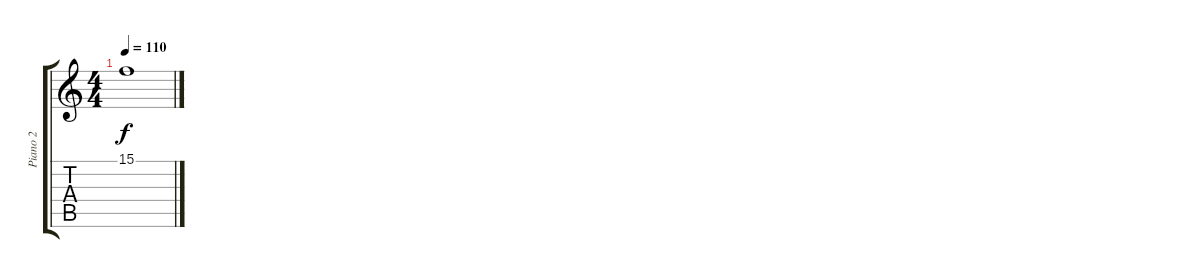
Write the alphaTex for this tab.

\track ("Piano 2" "Piano 2") {instrument acousticgrandpiano}
\staff {score tabs}
\tuning (D4 A3 F3 C3 G2 D2) {hide}
\ts (4 4)
\tempo 110
\clef g2
\ks c
15.1.1{dy f}
